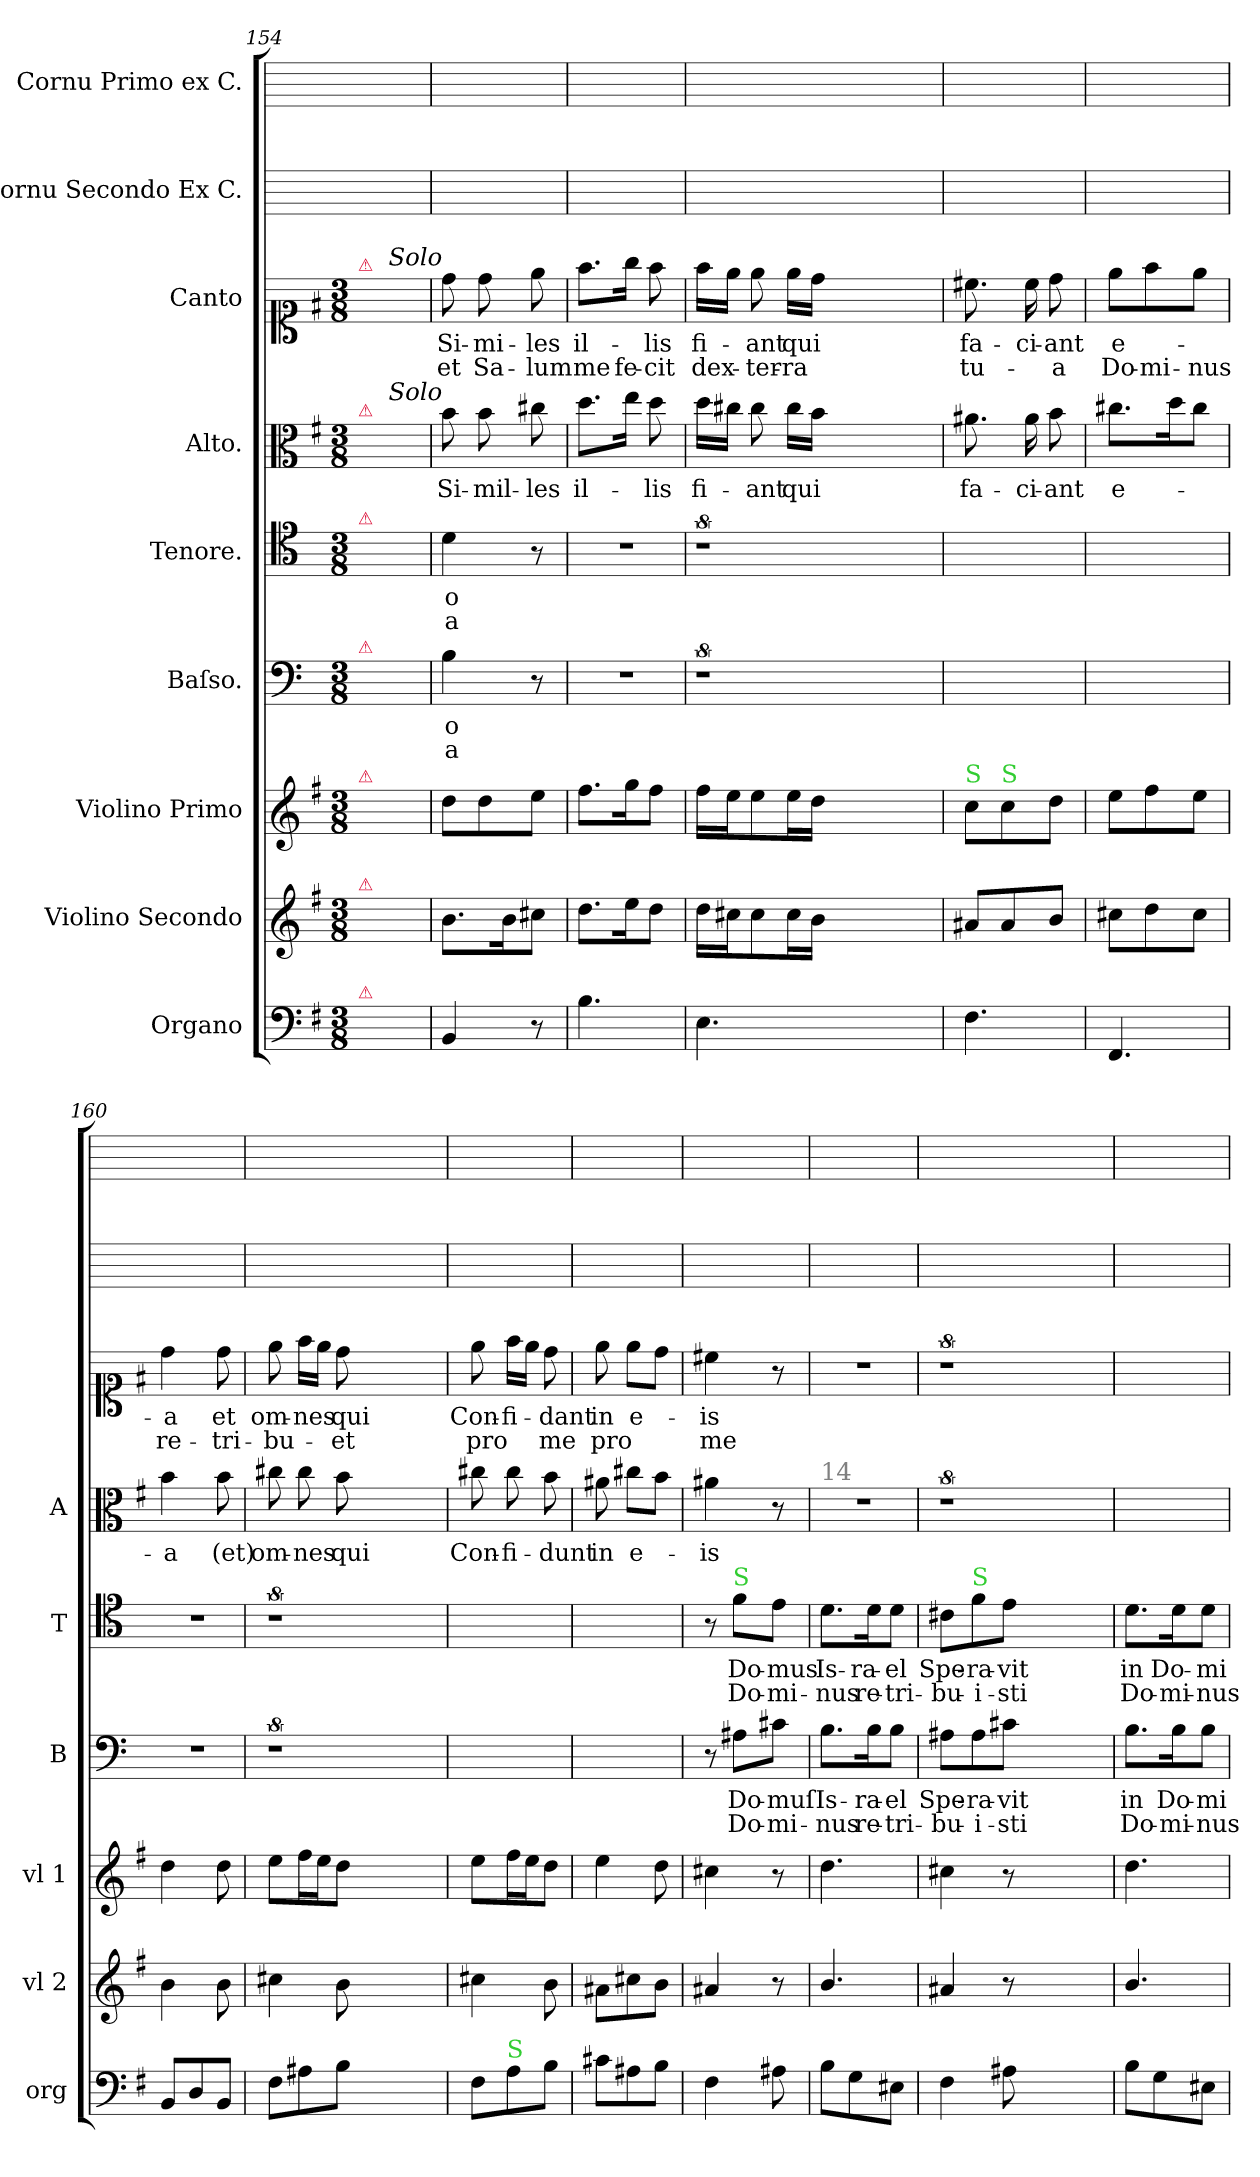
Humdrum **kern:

**kern	**kern	**kern	**kern	**text	**text	**kern	**text	**text	**kern	**text	**kern	**text	**text	**kern	**kern
*part9	*part8	*part7	*part6	*part6	*part6	*part5	*part5	*part5	*part4	*part4	*part3	*part3	*part3	*part2	*part1
*staff9	*staff8	*staff7	*staff6	*staff6	*staff6	*staff5	*staff5	*staff5	*staff4	*staff4	*staff3	*staff3	*staff3	*staff2	*staff1
*I"Organo	*I"Violino Secondo	*I"Violino Primo	*I"Baſso.	*	*	*I"Tenore.	*	*	*I"Alto.	*	*I"Canto	*	*	*I"Cornu Secondo Ex C.	*I"Cornu Primo ex C.
*I'org	*I'vl 2	*I'vl 1	*I'B	*	*	*I'T	*	*	*I'A	*	*	*	*	*	*
*clefF4	*clefG2	*clefG2	*clefF4	*	*	*clefC4	*	*	*clefC3	*	*clefC1	*	*	*	*
*k[f#]	*k[f#]	*k[f#]	*k[]	*	*	*k[]	*	*	*k[f#]	*	*k[f#]	*	*	*	*
*e:	*e:	*e:	*	*	*	*	*	*	*e:	*	*e:	*	*	*	*
*M3/8	*M3/8	*M3/8	*M3/8	*	*	*M3/8	*	*	*M3/8	*	*M3/8	*	*	*	*
=154	=154	=154	=154	=154	=154	=154	=154	=154	=154	=154	=154	=154	=154	=154	=154
!	!	!	!	!	!	!	!	!	!	!	!LO:TX:a:color=crimson:t=⚠	!	!	!	!
!	!	!	!	!	!	!	!	!	!LO:TX:a:color=crimson:t=⚠	!	!	!	!	!	!
!	!	!	!	!	!	!LO:TX:a:color=crimson:t=⚠	!	!	!	!	!	!	!	!	!
!	!	!	!LO:TX:a:color=crimson:t=⚠	!	!	!	!	!	!	!	!	!	!	!	!
!	!	!LO:TX:a:color=crimson:t=⚠	!	!	!	!	!	!	!	!	!	!	!	!	!
!	!LO:TX:a:color=crimson:t=⚠	!	!	!	!	!	!	!	!	!	!	!	!	!	!
!LO:TX:a:color=crimson:t=⚠	!	!	!	!	!	!	!	!	!	!	!	!	!	!	!
4.ryy	4.ryy	4.ryy	4.ryy	.	.	4.ryy	.	.	4.ryy	.	4.ryy	.	.	4.ryy	4.ryy
=155	=155	=155	=155	=155	=155	=155	=155	=155	=155	=155	=155	=155	=155	=155	=155
!	!	!	!	!	!	!	!	!	!	!	!LO:TX:a:i:rj:t=Solo	!	!	!	!
!	!	!	!	!	!	!	!	!	!LO:TX:a:i:rj:t=Solo	!	!	!	!	!	!
4BB/	8.b\L	8dd\L	4B\	-o	-a	4d\	-o	-a	8b\	Si-	8dd\	Si-	et	4.ryy	4.ryy
.	.	8dd\	.	.	.	.	.	.	8b\	-mil-	8dd\	-mi-	Sa-	.	.
.	16b\K	.	.	.	.	.	.	.	.	.	.	.	.	.	.
8r	8cc#X\J	8ee\J	8r	.	.	8r	.	.	8cc#X\	-les	8ee\	-les	-lum	.	.
=156	=156	=156	=156	=156	=156	=156	=156	=156	=156	=156	=156	=156	=156	=156	=156
4.B\	8.dd\L	8.ff#\L	4.r	.	.	4.r	.	.	8.dd\L	il-	8.ff#\L	il-	me	4.ryy	4.ryy
.	16ee\K	16gg\K	.	.	.	.	.	.	16ee\Jk	.	16gg\Jk	.	fe-	.	.
.	8dd\J	8ff#\J	.	.	.	.	.	.	8dd\	-lis	8ff#\	-lis	-cit	.	.
=157	=157	=157	=157	=157	=157	=157	=157	=157	=157	=157	=157	=157	=157	=157	=157
4.E\	16dd\LL	16ff#\LL	8%9r	.	.	8%9r	.	.	16dd\LL	fi-	16ff#\LL	fi-	dex-	4.ryy	4.ryy
.	16cc#X\J	16ee\J	.	.	.	.	.	.	16cc#X\JJ	.	16ee\JJ	.	.	.	.
.	8cc#\	8ee\	.	.	.	.	.	.	8cc#\	-ant	8ee\	-ant	-ter-	.	.
.	16cc#\L	16ee\L	.	.	.	.	.	.	16cc#\LL	qui	16ee\LL	qui	-ra	.	.
.	16b\JJ	16dd\JJ	.	.	.	.	.	.	16b\JJ	.	16dd\JJ	.	.	.	.
2.ryy	2.ryy	2.ryy	.	.	.	.	.	.	2.ryy	.	2.ryy	.	.	2.ryy	2.ryy
=158	=158	=158	=158	=158	=158	=158	=158	=158	=158	=158	=158	=158	=158	=158	=158
!	!	!LO:TX:a:color=limegreen:t=S	!	!	!	!	!	!	!	!	!	!	!	!	!
4.F#\	8a#X/L	8cc\L	4.ryy	.	.	4.ryy	.	.	8.a#X\	fa-	8.cc#X\	fa-	tu-	4.ryy	4.ryy
!	!	!LO:TX:a:color=limegreen:t=S	!	!	!	!	!	!	!	!	!	!	!	!	!
.	8a#/	8cc\	.	.	.	.	.	.	.	.	.	.	.	.	.
.	.	.	.	.	.	.	.	.	16a#\	-ci-	16cc#\	-ci-	.	.	.
.	8b/J	8dd\J	.	.	.	.	.	.	8b\	-ant	8dd\	-ant	-a	.	.
=159	=159	=159	=159	=159	=159	=159	=159	=159	=159	=159	=159	=159	=159	=159	=159
4.FF#/	8cc#X\L	8ee\L	4.ryy	.	.	4.ryy	.	.	8.cc#X\L	e-	8ee\L	e-	Do-	4.ryy	4.ryy
.	8dd\	8ff#\	.	.	.	.	.	.	.	.	8ff#\	.	-mi-	.	.
.	.	.	.	.	.	.	.	.	16dd\K	.	.	.	.	.	.
.	8cc#\J	8ee\J	.	.	.	.	.	.	8cc#\J	.	8ee\J	.	-nus	.	.
=160	=160	=160	=160	=160	=160	=160	=160	=160	=160	=160	=160	=160	=160	=160	=160
8BB/L	4b\	4dd\	4.r	.	.	4.r	.	.	4b\	a	4dd\	a	re-	4.ryy	4.ryy
8D/	.	.	.	.	.	.	.	.	.	.	.	.	.	.	.
8BB/J	8b\	8dd\	.	.	.	.	.	.	8b\	(et)	8dd\	et	-tri-	.	.
=161	=161	=161	=161	=161	=161	=161	=161	=161	=161	=161	=161	=161	=161	=161	=161
8F#\L	4cc#X\	8ee\L	8%9r	.	.	8%9r	.	.	8cc#X\	om-	8ee\	om-	-bu-	4.ryy	4.ryy
8A#X\	.	16ff#\L	.	.	.	.	.	.	8cc#\	-nes	16ff#\LL	-nes	.	.	.
.	.	16ee\J	.	.	.	.	.	.	.	.	16ee\JJ	.	.	.	.
8B\J	8b\	8dd\J	.	.	.	.	.	.	8b\	qui	8dd\	qui	-et	.	.
2.ryy	2.ryy	2.ryy	.	.	.	.	.	.	2.ryy	.	2.ryy	.	.	2.ryy	2.ryy
=162	=162	=162	=162	=162	=162	=162	=162	=162	=162	=162	=162	=162	=162	=162	=162
8F#\L	4cc#X\	8ee\L	4.ryy	.	.	4.ryy	.	.	8cc#X\	Con-	8ee\	Con-	pro	4.ryy	4.ryy
!LO:TX:a:color=limegreen:t=S	!	!	!	!	!	!	!	!	!	!	!	!	!	!	!
8A\	.	16ff#\L	.	.	.	.	.	.	8cc#\	-fi-	16ff#\LL	-fi-	.	.	.
.	.	16ee\J	.	.	.	.	.	.	.	.	16ee\JJ	.	.	.	.
8B\J	8b\	8dd\J	.	.	.	.	.	.	8b\	-dunt	8dd\	-dant	me	.	.
=163	=163	=163	=163	=163	=163	=163	=163	=163	=163	=163	=163	=163	=163	=163	=163
!	!	!	!	!	!	!	!	!	!	!	!	!	!LO:LY:i	!	!
8c#X\L	8a#X\L	4ee\	4.ryy	.	.	4.ryy	.	.	8a#X\	in	8ee\	in	pro	4.ryy	4.ryy
8A#X\	8cc#X\	.	.	.	.	.	.	.	8cc#X\L	e-	8ee\L	e-	.	.	.
8B\J	8b\J	8dd\	.	.	.	.	.	.	8b\J	.	8dd\J	.	.	.	.
=164	=164	=164	=164	=164	=164	=164	=164	=164	=164	=164	=164	=164	=164	=164	=164
!	!	!	!	!	!	!	!	!	!	!	!	!	!LO:LY:i	!	!
4F#\	4a#X/	4cc#X\	8r	.	.	8r	.	.	4a#X\	-is	4cc#X\	-is	me	4.ryy	4.ryy
!	!	!	!	!	!	!LO:TX:a:color=limegreen:t=S	!	!	!	!	!	!	!	!	!
.	.	.	8A#X\L	Do-	Do-	8f\L	Do-	Do-	.	.	.	.	.	.	.
8A#X\	8r	8r	8c#X\J	-muſ	-mi-	8e\J	-mus	-mi-	8r	.	8r	.	.	.	.
=165	=165	=165	=165	=165	=165	=165	=165	=165	=165	=165	=165	=165	=165	=165	=165
!	!	!	!	!	!	!	!	!	!LO:TX:a:color=grey:t=14	!	!	!	!	!	!
8B\L	4.b/	4.dd\	8.B\L	Is-	-nus	8.d\L	Is-	-nus	4.r	.	4.r	.	.	4.ryy	4.ryy
8G\	.	.	.	.	.	.	.	.	.	.	.	.	.	.	.
.	.	.	16B\K	-ra-	re-	16d\K	-ra-	re-	.	.	.	.	.	.	.
8E#X\J	.	.	8B\J	-el	-tri-	8d\J	-el	-tri-	.	.	.	.	.	.	.
=166	=166	=166	=166	=166	=166	=166	=166	=166	=166	=166	=166	=166	=166	=166	=166
4F#\	4a#X/	4cc#X\	8A#X\L	Spe-	-bu-	8c#X\L	Spe-	-bu-	8%9r	.	8%9r	.	.	4.ryy	4.ryy
!	!	!	!	!	!	!LO:TX:a:color=limegreen:t=S	!	!	!	!	!	!	!	!	!
.	.	.	8A#\	-ra-	-i-	8f\	-ra-	-i-	.	.	.	.	.	.	.
8A#X\	8r	8r	8c#X\J	-vit	-sti	8e\J	-vit	-sti	.	.	.	.	.	.	.
2.ryy	2.ryy	2.ryy	2.ryy	.	.	2.ryy	.	.	.	.	.	.	.	2.ryy	2.ryy
=167	=167	=167	=167	=167	=167	=167	=167	=167	=167	=167	=167	=167	=167	=167	=167
!	!	!	!	!	!LO:LY:i	!	!	!LO:LY:i	!	!	!	!	!	!	!
8B\L	4.b/	4.dd\	8.B\L	in	Do-	8.d\L	in	Do-	4.ryy	.	4.ryy	.	.	4.ryy	4.ryy
8G\	.	.	.	.	.	.	.	.	.	.	.	.	.	.	.
!	!	!	!	!	!LO:LY:i	!	!	!LO:LY:i	!	!	!	!	!	!	!
.	.	.	16B\K	Do-	-mi-	16d\K	Do-	-mi-	.	.	.	.	.	.	.
!	!	!	!	!	!LO:LY:i	!	!	!LO:LY:i	!	!	!	!	!	!	!
8E#X\J	.	.	8B\J	-mi-	-nus	8d\J	-mi-	-nus	.	.	.	.	.	.	.
=	=	=	=	=	=	=	=	=	=	=	=	=	=	=	=
*-	*-	*-	*-	*-	*-	*-	*-	*-	*-	*-	*-	*-	*-	*-	*-
